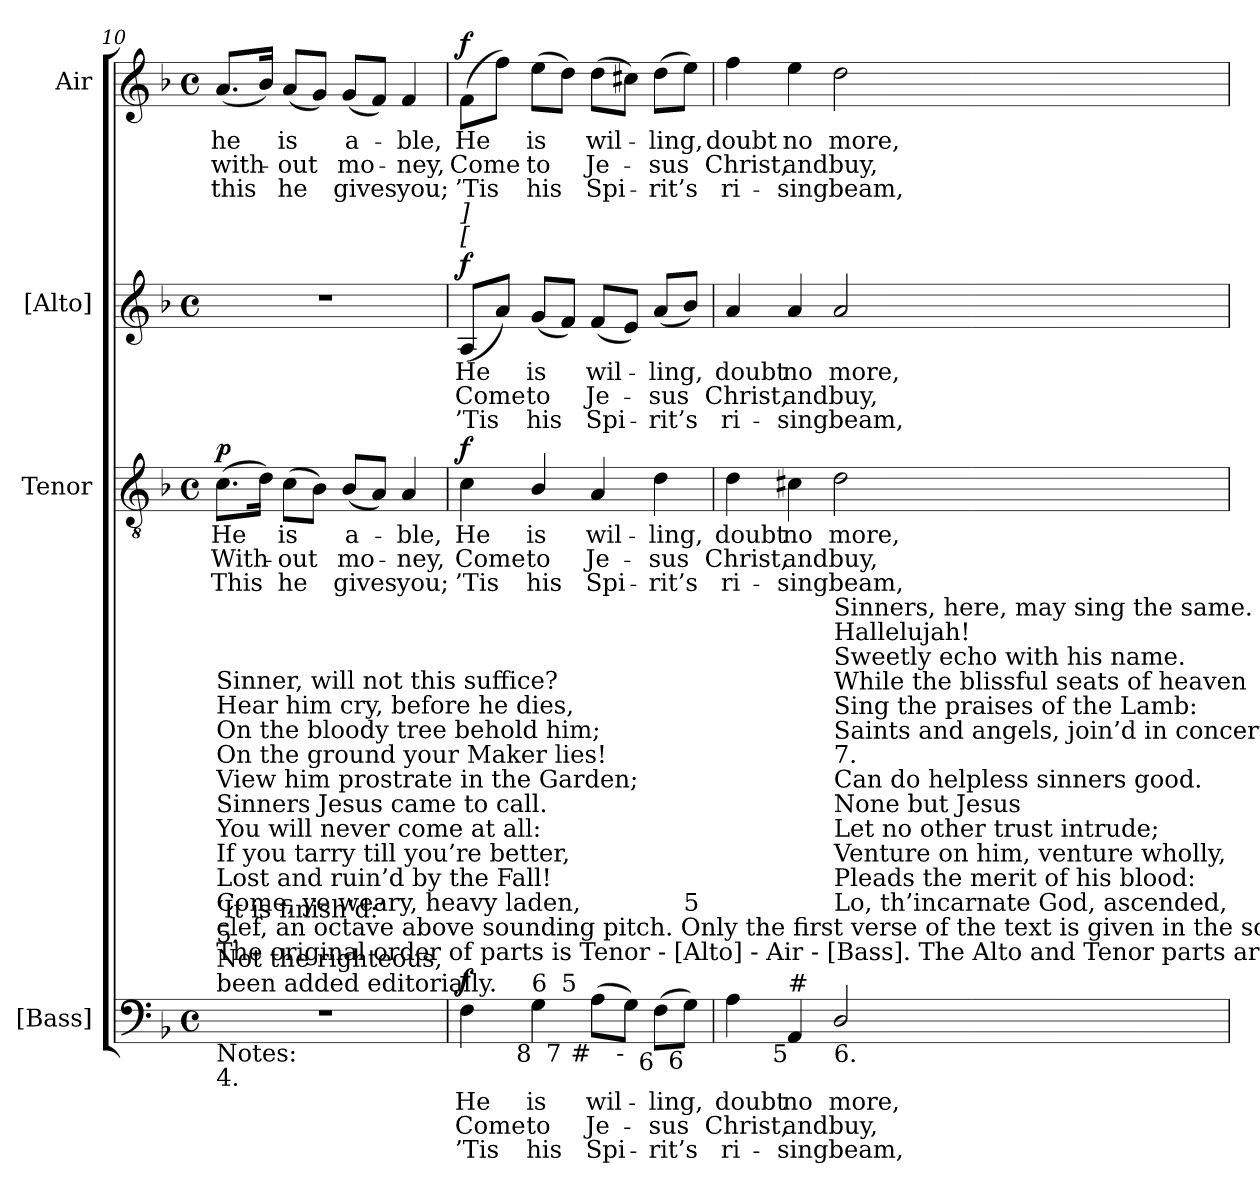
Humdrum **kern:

**kern	**text	**text	**text	**dynam	**kern	**text	**text	**text	**dynam	**kern	**text	**text	**text	**dynam	**kern	**text	**text	**text	**dynam
*part4	*part4	*part4	*part4	*part4	*part3	*part3	*part3	*part3	*part3	*part2	*part2	*part2	*part2	*part2	*part1	*part1	*part1	*part1	*part1
*staff4	*staff4	*staff4	*staff4	*staff4	*staff3	*staff3	*staff3	*staff3	*staff3	*staff2	*staff2	*staff2	*staff2	*staff2	*staff1	*staff1	*staff1	*staff1	*staff1
*I"[Bass]	*	*	*	*	*I"Tenor	*	*	*	*	*I"[Alto]	*	*	*	*	*I"Air	*	*	*	*
*I'B.	*	*	*	*	*I'T.	*	*	*	*	*I'A.	*	*	*	*	*	*	*	*	*
!!LO:PB:g=z
*clefF4	*	*	*	*	*clefGv2	*	*	*	*	*clefG2	*	*	*	*	*clefG2	*	*	*	*
*	*	*	*	*	*ITrd7c12	*	*	*	*	*	*	*	*	*	*	*	*	*	*
*k[b-]	*	*	*	*	*k[b-]	*	*	*	*	*k[b-]	*	*	*	*	*k[b-]	*	*	*	*
*F:	*	*	*	*	*F:	*	*	*	*	*F:	*	*	*	*	*F:	*	*	*	*
*M4/4	*	*	*	*	*M4/4	*	*	*	*	*M4/4	*	*	*	*	*M4/4	*	*	*	*
*met(c)	*	*	*	*	*met(c)	*	*	*	*	*met(c)	*	*	*	*	*met(c)	*	*	*	*
=10	=10	=10	=10	=10	=10	=10	=10	=10	=10	=10	=10	=10	=10	=10	=10	=10	=10	=10	=10
!	!	!	!	!	!	!LO:LY:b:color=#000000	!LO:LY:b:color=#000000	!LO:LY:b:color=#000000	!	!	!	!	!	!	!	!	!	!	!
!LO:TX:b:t=Notes&colon;	!	!	!	!	!	!	!	!	!	!	!	!	!	!	!	!	!	!	!
!LO:TX:t=The original order of parts is Tenor - [Alto] - Air - [Bass]. The Alto and Tenor parts are printed in the source in the treble	!	!	!	!	!	!	!	!	!	!	!	!	!	!	!	!	!	!	!
!LO:TX:t=clef, an octave above sounding pitch. Only the first verse of the text is given in the source&colon; subsequent verses have	!	!	!	!	!	!	!	!	!	!	!	!	!	!	!	!	!	!	!
!LO:TX:t=been added editorially.	!	!	!	!	!	!	!	!	!	!	!	!	!	!	!	!	!	!	!
!LO:TX:b:t=4.	!	!	!	!	!	!	!	!	!	!	!	!	!	!	!	!	!	!	!
!LO:TX:t=Come, ye weary, heavy laden,	!	!	!	!	!	!	!	!	!	!	!	!	!	!	!	!	!	!	!
!LO:TX:t=Lost and ruin’d by the Fall!	!	!	!	!	!	!	!	!	!	!	!	!	!	!	!	!	!	!	!
!LO:TX:t=If you tarry till you’re better,	!	!	!	!	!	!	!	!	!	!	!	!	!	!	!	!	!	!	!
!LO:TX:t=You will never come at all&colon;	!	!	!	!	!	!	!	!	!	!	!	!	!	!	!	!	!	!	!
!LO:TX:t=Not the righteous,	!	!	!	!	!	!	!	!	!	!	!	!	!	!	!	!	!	!	!
!LO:TX:t=Sinners Jesus came to call.	!	!	!	!	!	!	!	!	!	!	!	!	!	!	!	!	!	!	!
!LO:TX:t=5.	!	!	!	!	!	!	!	!	!	!	!	!	!	!	!	!	!	!	!
!LO:TX:t=View him prostrate in the Garden;	!	!	!	!	!	!	!	!	!	!	!	!	!	!	!	!	!	!	!
!LO:TX:t=On the ground your Maker lies!	!	!	!	!	!	!	!	!	!	!	!	!	!	!	!	!	!	!	!
!LO:TX:t=On the bloody tree behold him;	!	!	!	!	!	!	!	!	!	!	!	!	!	!	!	!	!	!	!
!LO:TX:t=Hear him cry, before he dies,	!	!	!	!	!	!	!	!	!	!	!	!	!	!	!	!	!	!	!
!LO:TX:t=‘It is finish’d&colon;’	!	!	!	!	!	!	!	!	!	!	!	!	!	!	!	!	!	!	!
!LO:TX:t=Sinner, will not this suffice?	!	!	!	!	!	!	!	!	!	!	!	!	!	!	!	!	!	!	!
!	!	!	!	!	!	!	!	!	!	!	!	!	!	!	!	!LO:LY:b:color=#000000	!LO:LY:b:color=#000000	!LO:LY:b:color=#000000	!
1r	.	.	.	.	(8.Ci\L	He	With-	This	p	1r	.	.	.	.	(8.ai/L	he	with-	this	.
.	.	.	.	.	16Di\Jk)	.	.	.	.	.	.	.	.	.	16b-i/Jk)	.	.	.	.
!	!	!	!	!	!	!LO:LY:b:color=#000000	!LO:LY:b:color=#000000	!LO:LY:b:color=#000000	!	!	!	!	!	!	!	!	!	!	!
!	!	!	!	!	!	!	!	!	!	!	!	!	!	!	!	!LO:LY:b:color=#000000	!LO:LY:b:color=#000000	!LO:LY:b:color=#000000	!
.	.	.	.	.	(8Ci\L	is	-out	he	.	.	.	.	.	.	(8ai/L	is	-out	he	.
.	.	.	.	.	8BB-i\J)	.	.	.	.	.	.	.	.	.	8gi/J)	.	.	.	.
!	!	!	!	!	!	!LO:LY:b:color=#000000	!LO:LY:b:color=#000000	!LO:LY:b:color=#000000	!	!	!	!	!	!	!	!	!	!	!
!	!	!	!	!	!	!	!	!	!	!	!	!	!	!	!	!LO:LY:b:color=#000000	!LO:LY:b:color=#000000	!LO:LY:b:color=#000000	!
.	.	.	.	.	(8BB-i/L	a-	mo-	gives	.	.	.	.	.	.	(8gi/L	a-	mo-	gives	.
.	.	.	.	.	8AAi/J)	.	.	.	.	.	.	.	.	.	8fi/J)	.	.	.	.
!	!	!	!	!	!	!LO:LY:b:color=#000000	!LO:LY:b:color=#000000	!LO:LY:b:color=#000000	!	!	!	!	!	!	!	!	!	!	!
!	!	!	!	!	!	!	!	!	!	!	!	!	!	!	!	!LO:LY:b:color=#000000	!LO:LY:b:color=#000000	!LO:LY:b:color=#000000	!
.	.	.	.	.	4AAi/	-ble,	-ney,	you;	.	.	.	.	.	.	4fi/	-ble,	-ney,	you;	.
=11	=11	=11	=11	=11	=11	=11	=11	=11	=11	=11	=11	=11	=11	=11	=11	=11	=11	=11	=11
!	!LO:LY:b:color=#000000	!LO:LY:b:color=#000000	!LO:LY:b:color=#000000	!	!	!	!	!	!	!	!	!	!	!	!	!	!	!	!
!	!	!	!	!	!	!LO:LY:b:color=#000000	!LO:LY:b:color=#000000	!LO:LY:b:color=#000000	!	!	!	!	!	!	!	!	!	!	!
!	!	!	!	!	!	!	!	!	!	!	!LO:LY:b:color=#000000	!LO:LY:b:color=#000000	!LO:LY:b:color=#000000	!	!	!	!	!	!
!	!	!	!	!	!	!	!	!	!	!LO:TX:a:i:t=[	!	!	!	!	!	!	!	!	!
!	!	!	!	!	!	!	!	!	!	!LO:TX:a:i:t=]	!	!	!	!	!	!	!	!	!
!LO:TX:a:i:t=[	!	!	!	!	!	!	!	!	!	!	!	!	!	!	!	!	!	!	!
!LO:TX:a:i:t=]	!	!	!	!	!	!	!	!	!	!	!	!	!	!	!	!	!	!	!
!	!	!	!	!	!	!	!	!	!	!	!	!	!	!	!	!LO:LY:b:color=#000000	!LO:LY:b:color=#000000	!LO:LY:b:color=#000000	!
*^	*	*	*	*	*	*	*	*	*	*	*	*	*	*	*	*	*	*	*
4Fi\	4.ryy	He	Come	’Tis	f	4Ci\	He	Come	’Tis	f	(8Ai/L	He	Come	’Tis	f	(8fi\L	He	Come	’Tis	f
.	.	.	.	.	.	.	.	.	.	.	8ai/J)	.	.	.	.	8ffi\J)	.	.	.	.
!	!	!LO:LY:b:color=#000000	!LO:LY:b:color=#000000	!LO:LY:b:color=#000000	!	!	!	!	!	!	!	!	!	!	!	!	!	!	!	!
!	!	!	!	!	!	!	!LO:LY:b:color=#000000	!LO:LY:b:color=#000000	!LO:LY:b:color=#000000	!	!	!	!	!	!	!	!	!	!	!
!	!	!	!	!	!	!	!	!	!	!	!	!LO:LY:b:color=#000000	!LO:LY:b:color=#000000	!LO:LY:b:color=#000000	!	!	!	!	!	!
!LO:TX:b:rj:t=8	!	!	!	!	!	!	!	!	!	!	!	!	!	!	!	!	!	!	!	!
!LO:TX:t=6	!	!	!	!	!	!	!	!	!	!	!	!	!	!	!	!	!	!	!	!
!	!	!	!	!	!	!	!	!	!	!	!	!	!	!	!	!	!LO:LY:b:color=#000000	!LO:LY:b:color=#000000	!LO:LY:b:color=#000000	!
4Gi\	.	is	to	his	.	4BB-i/	is	to	his	.	(8gi/L	is	to	his	.	(8eei\L	is	to	his	.
!	!LO:TX:b:rj:t=7	!	!	!	!	!	!	!	!	!	!	!	!	!	!	!	!	!	!	!
!	!LO:TX:t=5	!	!	!	!	!	!	!	!	!	!	!	!	!	!	!	!	!	!	!
.	2ryy	.	.	.	.	.	.	.	.	.	8fi/J)	.	.	.	.	8ddi\J)	.	.	.	.
!	!	!LO:LY:b:color=#000000	!LO:LY:b:color=#000000	!LO:LY:b:color=#000000	!	!	!	!	!	!	!	!	!	!	!	!	!	!	!	!
!	!	!	!	!	!	!	!LO:LY:b:color=#000000	!LO:LY:b:color=#000000	!LO:LY:b:color=#000000	!	!	!	!	!	!	!	!	!	!	!
!	!	!	!	!	!	!	!	!	!	!	!	!LO:LY:b:color=#000000	!LO:LY:b:color=#000000	!LO:LY:b:color=#000000	!	!	!	!	!	!
!LO:TX:b:rj:t=#	!	!	!	!	!	!	!	!	!	!	!	!	!	!	!	!	!	!	!	!
!	!	!	!	!	!	!	!	!	!	!	!	!	!	!	!	!	!LO:LY:b:color=#000000	!LO:LY:b:color=#000000	!LO:LY:b:color=#000000	!
(8Ai\L	.	wil-	Je-	Spi-	.	4AAi/	wil-	Je-	Spi-	.	(8fi/L	wil-	Je-	Spi-	.	(8ddi\L	wil-	Je-	Spi-	.
!LO:TX:b:rj:t=-	!	!	!	!	!	!	!	!	!	!	!	!	!	!	!	!	!	!	!	!
8Gi\J)	.	.	.	.	.	.	.	.	.	.	8ei/J)	.	.	.	.	8cc#Xi\J)	.	.	.	.
!	!	!LO:LY:b:color=#000000	!LO:LY:b:color=#000000	!LO:LY:b:color=#000000	!	!	!	!	!	!	!	!	!	!	!	!	!	!	!	!
!	!	!	!	!	!	!	!LO:LY:b:color=#000000	!LO:LY:b:color=#000000	!LO:LY:b:color=#000000	!	!	!	!	!	!	!	!	!	!	!
!	!	!	!	!	!	!	!	!	!	!	!	!LO:LY:b:color=#000000	!LO:LY:b:color=#000000	!LO:LY:b:color=#000000	!	!	!	!	!	!
!LO:TX:b:rj:t=6	!	!	!	!	!	!	!	!	!	!	!	!	!	!	!	!	!	!	!	!
!	!	!	!	!	!	!	!	!	!	!	!	!	!	!	!	!	!LO:LY:b:color=#000000	!LO:LY:b:color=#000000	!LO:LY:b:color=#000000	!
(8Fi\L	.	-ling,	-sus	-rit’s	.	4Di\	-ling,	-sus	-rit’s	.	(8ai/L	-ling,	-sus	-rit’s	.	(8ddi\L	-ling,	-sus	-rit’s	.
!LO:TX:b:rj:t=6	!	!	!	!	!	!	!	!	!	!	!	!	!	!	!	!	!	!	!	!
!LO:TX:t=5	!	!	!	!	!	!	!	!	!	!	!	!	!	!	!	!	!	!	!	!
8Gi\J)	8ryy	.	.	.	.	.	.	.	.	.	8b-i/J)	.	.	.	.	8eei\J)	.	.	.	.
*v	*v	*	*	*	*	*	*	*	*	*	*	*	*	*	*	*	*	*	*	*
=12	=12	=12	=12	=12	=12	=12	=12	=12	=12	=12	=12	=12	=12	=12	=12	=12	=12	=12	=12
*^	*	*	*	*	*	*	*	*	*	*	*	*	*	*	*	*	*	*	*
!	!	!LO:LY:b:color=#000000	!LO:LY:b:color=#000000	!LO:LY:b:color=#000000	!	!	!	!	!	!	!	!	!	!	!	!	!	!	!	!
*v	*v	*	*	*	*	*	*	*	*	*	*	*	*	*	*	*	*	*	*	*
*^	*	*	*	*	*	*	*	*	*	*	*	*	*	*	*	*	*	*	*
!	!	!	!	!	!	!	!LO:LY:b:color=#000000	!LO:LY:b:color=#000000	!LO:LY:b:color=#000000	!	!	!	!	!	!	!	!	!	!	!
*v	*v	*	*	*	*	*	*	*	*	*	*	*	*	*	*	*	*	*	*	*
*^	*	*	*	*	*	*	*	*	*	*	*	*	*	*	*	*	*	*	*
!	!	!	!	!	!	!	!	!	!	!	!	!LO:LY:b:color=#000000	!LO:LY:b:color=#000000	!LO:LY:b:color=#000000	!	!	!	!	!	!
*v	*v	*	*	*	*	*	*	*	*	*	*	*	*	*	*	*	*	*	*	*
*^	*	*	*	*	*	*	*	*	*	*	*	*	*	*	*	*	*	*	*
!LO:TX:b:rj:t=6	!	!	!	!	!	!	!	!	!	!	!	!	!	!	!	!	!	!	!	!
!LO:TX:t=4	!	!	!	!	!	!	!	!	!	!	!	!	!	!	!	!	!	!	!	!
!	!	!	!	!	!	!	!	!	!	!	!	!	!	!	!	!	!LO:LY:b:color=#000000	!LO:LY:b:color=#000000	!LO:LY:b:color=#000000	!
*v	*v	*	*	*	*	*	*	*	*	*	*	*	*	*	*	*	*	*	*	*
4Ai\	doubt	Christ,	ri-	.	4Di\	doubt	Christ,	ri-	.	4ai/	doubt	Christ,	ri-	.	4ffi\	doubt	Christ,	ri-	.
!	!LO:LY:b:color=#000000	!LO:LY:b:color=#000000	!LO:LY:b:color=#000000	!	!	!	!	!	!	!	!	!	!	!	!	!	!	!	!
!	!	!	!	!	!	!LO:LY:b:color=#000000	!LO:LY:b:color=#000000	!LO:LY:b:color=#000000	!	!	!	!	!	!	!	!	!	!	!
!	!	!	!	!	!	!	!	!	!	!	!LO:LY:b:color=#000000	!LO:LY:b:color=#000000	!LO:LY:b:color=#000000	!	!	!	!	!	!
!LO:TX:b:rj:t=5	!	!	!	!	!	!	!	!	!	!	!	!	!	!	!	!	!	!	!
!LO:TX:t=#	!	!	!	!	!	!	!	!	!	!	!	!	!	!	!	!	!	!	!
!	!	!	!	!	!	!	!	!	!	!	!	!	!	!	!	!LO:LY:b:color=#000000	!LO:LY:b:color=#000000	!LO:LY:b:color=#000000	!
4AAi/	no	and	-sing	.	4C#Xi\	no	and	-sing	.	4ai/	no	and	-sing	.	4eei\	no	and	-sing	.
!	!LO:LY:b:color=#000000	!LO:LY:b:color=#000000	!LO:LY:b:color=#000000	!	!	!	!	!	!	!	!	!	!	!	!	!	!	!	!
!	!	!	!	!	!	!LO:LY:b:color=#000000	!LO:LY:b:color=#000000	!LO:LY:b:color=#000000	!	!	!	!	!	!	!	!	!	!	!
!	!	!	!	!	!	!	!	!	!	!	!LO:LY:b:color=#000000	!LO:LY:b:color=#000000	!LO:LY:b:color=#000000	!	!	!	!	!	!
!LO:TX:b:t=6.	!	!	!	!	!	!	!	!	!	!	!	!	!	!	!	!	!	!	!
!LO:TX:t=Lo, th’incarnate God, ascended,	!	!	!	!	!	!	!	!	!	!	!	!	!	!	!	!	!	!	!
!LO:TX:t=Pleads the merit of his blood&colon;	!	!	!	!	!	!	!	!	!	!	!	!	!	!	!	!	!	!	!
!LO:TX:t=Venture on him, venture wholly,	!	!	!	!	!	!	!	!	!	!	!	!	!	!	!	!	!	!	!
!LO:TX:t=Let no other trust intrude;	!	!	!	!	!	!	!	!	!	!	!	!	!	!	!	!	!	!	!
!LO:TX:t=None but Jesus	!	!	!	!	!	!	!	!	!	!	!	!	!	!	!	!	!	!	!
!LO:TX:t=Can do helpless sinners good.	!	!	!	!	!	!	!	!	!	!	!	!	!	!	!	!	!	!	!
!LO:TX:t=7.	!	!	!	!	!	!	!	!	!	!	!	!	!	!	!	!	!	!	!
!LO:TX:t=Saints and angels, join’d in concert,	!	!	!	!	!	!	!	!	!	!	!	!	!	!	!	!	!	!	!
!LO:TX:t=Sing the praises of the Lamb&colon;	!	!	!	!	!	!	!	!	!	!	!	!	!	!	!	!	!	!	!
!LO:TX:t=While the blissful seats of heaven	!	!	!	!	!	!	!	!	!	!	!	!	!	!	!	!	!	!	!
!LO:TX:t=Sweetly echo with his name.	!	!	!	!	!	!	!	!	!	!	!	!	!	!	!	!	!	!	!
!LO:TX:t=Hallelujah!	!	!	!	!	!	!	!	!	!	!	!	!	!	!	!	!	!	!	!
!LO:TX:t=Sinners, here, may sing the same.	!	!	!	!	!	!	!	!	!	!	!	!	!	!	!	!	!	!	!
!	!	!	!	!	!	!	!	!	!	!	!	!	!	!	!	!LO:LY:b:color=#000000	!LO:LY:b:color=#000000	!LO:LY:b:color=#000000	!
2Di/	more,	buy,	beam,	.	2Di\	more,	buy,	beam,	.	2ai/	more,	buy,	beam,	.	2ddi\	more,	buy,	beam,	.
=	=	=	=	=	=	=	=	=	=	=	=	=	=	=	=	=	=	=	=
*-	*-	*-	*-	*-	*-	*-	*-	*-	*-	*-	*-	*-	*-	*-	*-	*-	*-	*-	*-
